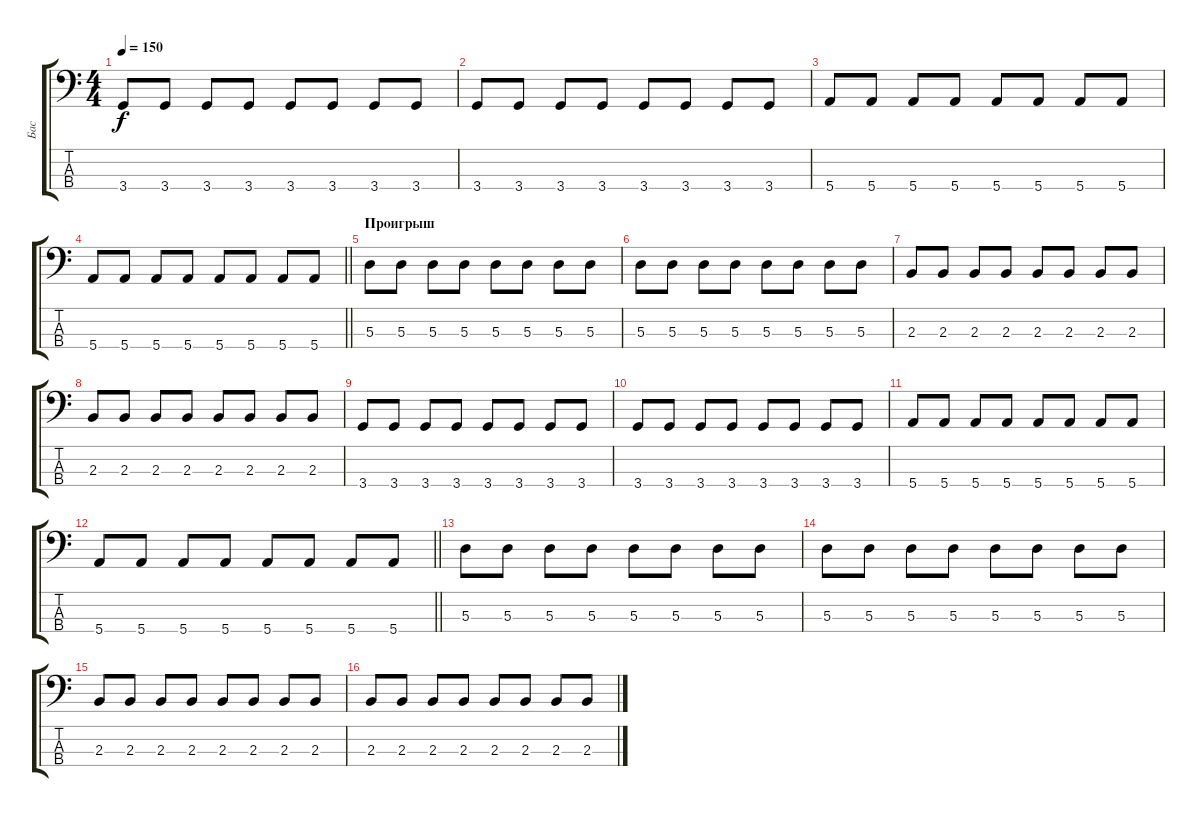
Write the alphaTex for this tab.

\track ("Бас" "Бас") {instrument electricbassfinger}
\staff {score tabs}
\tuning (G2 D2 A1 E1) {hide}
\ts (4 4)
\tempo 150
\clef f4
\ks c
3.4.8{dy f} 3.4.8 3.4.8 3.4.8 3.4.8 3.4.8 3.4.8 3.4.8 |
3.4.8 3.4.8 3.4.8 3.4.8 3.4.8 3.4.8 3.4.8 3.4.8 |
5.4.8 5.4.8 5.4.8 5.4.8 5.4.8 5.4.8 5.4.8 5.4.8 |
\barLineRight lightlight
5.4.8 5.4.8 5.4.8 5.4.8 5.4.8 5.4.8 5.4.8 5.4.8 |
\section ("" "Проигрыш")
5.3.8 5.3.8 5.3.8 5.3.8 5.3.8 5.3.8 5.3.8 5.3.8 |
5.3.8 5.3.8 5.3.8 5.3.8 5.3.8 5.3.8 5.3.8 5.3.8 |
2.3.8 2.3.8 2.3.8 2.3.8 2.3.8 2.3.8 2.3.8 2.3.8 |
2.3.8 2.3.8 2.3.8 2.3.8 2.3.8 2.3.8 2.3.8 2.3.8 |
3.4.8 3.4.8 3.4.8 3.4.8 3.4.8 3.4.8 3.4.8 3.4.8 |
3.4.8 3.4.8 3.4.8 3.4.8 3.4.8 3.4.8 3.4.8 3.4.8 |
5.4.8 5.4.8 5.4.8 5.4.8 5.4.8 5.4.8 5.4.8 5.4.8 |
\barLineRight lightlight
5.4.8 5.4.8 5.4.8 5.4.8 5.4.8 5.4.8 5.4.8 5.4.8 |
\section ("" " ")
5.3.8 5.3.8 5.3.8 5.3.8 5.3.8 5.3.8 5.3.8 5.3.8 |
5.3.8 5.3.8 5.3.8 5.3.8 5.3.8 5.3.8 5.3.8 5.3.8 |
2.3.8 2.3.8 2.3.8 2.3.8 2.3.8 2.3.8 2.3.8 2.3.8 |
2.3.8 2.3.8 2.3.8 2.3.8 2.3.8 2.3.8 2.3.8 2.3.8
